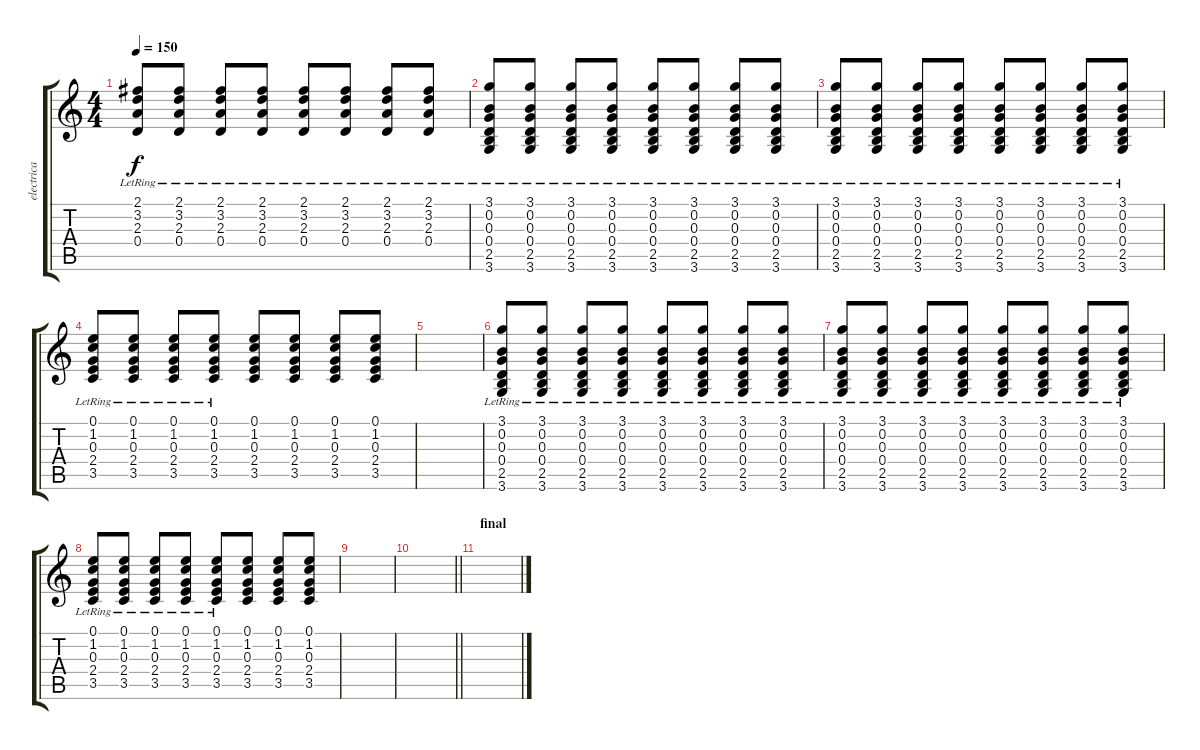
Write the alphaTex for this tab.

\track ("electrica 2" "electrica ") {instrument distortionguitar}
\staff {score tabs}
\tuning (E4 B3 G3 D3 A2 E2) {hide}
\ts (4 4)
\tempo 150
\clef g2
\ks c
(2.1{lr} 3.2{lr} 2.3{lr} 0.4{lr}).8{dy f} (2.1{lr} 3.2{lr} 2.3{lr} 0.4{lr}).8 (2.1{lr} 3.2{lr} 2.3{lr} 0.4{lr}).8 (2.1{lr} 3.2{lr} 2.3{lr} 0.4{lr}).8 (2.1{lr} 3.2{lr} 2.3{lr} 0.4{lr}).8 (2.1{lr} 3.2{lr} 2.3{lr} 0.4{lr}).8 (2.1{lr} 3.2{lr} 2.3{lr} 0.4{lr}).8 (2.1{lr} 3.2{lr} 2.3{lr} 0.4{lr}).8 |
(3.1{lr} 0.2{lr} 0.3{lr} 0.4{lr} 2.5{lr} 3.6{lr}).8 (3.1{lr} 0.2{lr} 0.3{lr} 0.4{lr} 2.5{lr} 3.6{lr}).8 (3.1{lr} 0.2{lr} 0.3{lr} 0.4{lr} 2.5{lr} 3.6{lr}).8 (3.1{lr} 0.2{lr} 0.3{lr} 0.4{lr} 2.5{lr} 3.6{lr}).8 (3.1{lr} 0.2{lr} 0.3{lr} 0.4{lr} 2.5{lr} 3.6{lr}).8 (3.1{lr} 0.2{lr} 0.3{lr} 0.4{lr} 2.5{lr} 3.6{lr}).8 (3.1{lr} 0.2{lr} 0.3{lr} 0.4{lr} 2.5{lr} 3.6{lr}).8 (3.1{lr} 0.2{lr} 0.3{lr} 0.4{lr} 2.5{lr} 3.6{lr}).8 |
(3.1{lr} 0.2{lr} 0.3{lr} 0.4{lr} 2.5{lr} 3.6{lr}).8 (3.1{lr} 0.2{lr} 0.3{lr} 0.4{lr} 2.5{lr} 3.6{lr}).8 (3.1{lr} 0.2{lr} 0.3{lr} 0.4{lr} 2.5{lr} 3.6{lr}).8 (3.1{lr} 0.2{lr} 0.3{lr} 0.4{lr} 2.5{lr} 3.6{lr}).8 (3.1{lr} 0.2{lr} 0.3{lr} 0.4{lr} 2.5{lr} 3.6{lr}).8 (3.1{lr} 0.2{lr} 0.3{lr} 0.4{lr} 2.5{lr} 3.6{lr}).8 (3.1{lr} 0.2{lr} 0.3{lr} 0.4{lr} 2.5{lr} 3.6{lr}).8 (3.1{lr} 0.2{lr} 0.3{lr} 0.4{lr} 2.5{lr} 3.6{lr}).8 |
(0.1{lr} 1.2{lr} 0.3{lr} 2.4{lr} 3.5{lr}).8 (0.1{lr} 1.2{lr} 0.3{lr} 2.4{lr} 3.5{lr}).8 (0.1{lr} 1.2{lr} 0.3{lr} 2.4{lr} 3.5{lr}).8 (0.1{lr} 1.2{lr} 0.3{lr} 2.4{lr} 3.5{lr}).8 (0.1 1.2 0.3 2.4 3.5).8 (0.1 1.2 0.3 2.4 3.5).8 (0.1 1.2 0.3 2.4 3.5).8 (0.1 1.2 0.3 2.4 3.5).8 |
|
(3.1{lr} 0.2{lr} 0.3{lr} 0.4{lr} 2.5{lr} 3.6{lr}).8 (3.1{lr} 0.2{lr} 0.3{lr} 0.4{lr} 2.5{lr} 3.6{lr}).8 (3.1{lr} 0.2{lr} 0.3{lr} 0.4{lr} 2.5{lr} 3.6{lr}).8 (3.1{lr} 0.2{lr} 0.3{lr} 0.4{lr} 2.5{lr} 3.6{lr}).8 (3.1{lr} 0.2{lr} 0.3{lr} 0.4{lr} 2.5{lr} 3.6{lr}).8 (3.1{lr} 0.2{lr} 0.3{lr} 0.4{lr} 2.5{lr} 3.6{lr}).8 (3.1{lr} 0.2{lr} 0.3{lr} 0.4{lr} 2.5{lr} 3.6{lr}).8 (3.1{lr} 0.2{lr} 0.3{lr} 0.4{lr} 2.5{lr} 3.6{lr}).8 |
(3.1{lr} 0.2{lr} 0.3{lr} 0.4{lr} 2.5{lr} 3.6{lr}).8 (3.1{lr} 0.2{lr} 0.3{lr} 0.4{lr} 2.5{lr} 3.6{lr}).8 (3.1{lr} 0.2{lr} 0.3{lr} 0.4{lr} 2.5{lr} 3.6{lr}).8 (3.1{lr} 0.2{lr} 0.3{lr} 0.4{lr} 2.5{lr} 3.6{lr}).8 (3.1{lr} 0.2{lr} 0.3{lr} 0.4{lr} 2.5{lr} 3.6{lr}).8 (3.1{lr} 0.2{lr} 0.3{lr} 0.4{lr} 2.5{lr} 3.6{lr}).8 (3.1{lr} 0.2{lr} 0.3{lr} 0.4{lr} 2.5{lr} 3.6{lr}).8 (3.1{lr} 0.2{lr} 0.3{lr} 0.4{lr} 2.5{lr} 3.6{lr}).8 |
(0.1{lr} 1.2{lr} 0.3{lr} 2.4{lr} 3.5{lr}).8 (0.1{lr} 1.2{lr} 0.3{lr} 2.4{lr} 3.5{lr}).8 (0.1{lr} 1.2{lr} 0.3{lr} 2.4{lr} 3.5{lr}).8 (0.1{lr} 1.2{lr} 0.3{lr} 2.4{lr} 3.5{lr}).8 (0.1{lr} 1.2{lr} 0.3{lr} 2.4{lr} 3.5{lr}).8 (0.1 1.2 0.3 2.4 3.5).8 (0.1 1.2 0.3 2.4 3.5).8 (0.1 1.2 0.3 2.4 3.5).8 |
|
\barLineRight lightlight
|
\section ("" "final")
